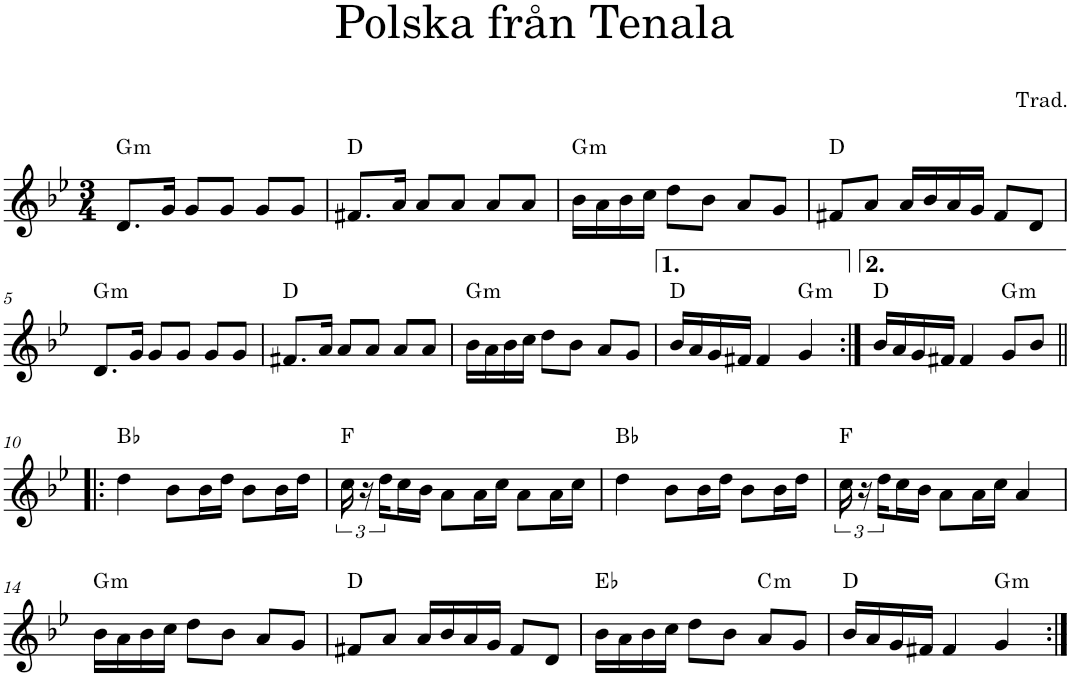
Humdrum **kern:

**kern	**harte
*part1	*part1
*staff1	*
*I"Violin	*
*I'Vln.	*
*clefG2	*
*k[b-e-]	*
*M3/4	*
=1	=1
!	!LO:H:kt=m
8.d/L	G:min
16g/Jk	.
8g/L	.
8g/J	.
8g/L	.
8g/J	.
=2	=2
8.f#X/L	D:maj
16a/Jk	.
8a/L	.
8a/J	.
8a/L	.
8a/J	.
=3	=3
!	!LO:H:kt=m
16b-\LL	G:min
16a\	.
16b-\	.
16cc\JJ	.
8dd\L	.
8b-\J	.
8a/L	.
8g/J	.
=4	=4
8f#X/L	D:maj
8a/J	.
16a/LL	.
16b-/	.
16a/	.
16g/JJ	.
8f#/L	.
8d/J	.
!!LO:LB:g=z
=5	=5
!	!LO:H:kt=m
8.d/L	G:min
16g/Jk	.
8g/L	.
8g/J	.
8g/L	.
8g/J	.
=6	=6
8.f#X/L	D:maj
16a/Jk	.
8a/L	.
8a/J	.
8a/L	.
8a/J	.
=7	=7
!	!LO:H:kt=m
16b-\LL	G:min
16a\	.
16b-\	.
16cc\JJ	.
8dd\L	.
8b-\J	.
8a/L	.
8g/J	.
=8	=8
16b-/LL	D:maj
16a/	.
16g/	.
16f#X/JJ	.
4f#/	.
!	!LO:H:kt=m
4g/	G:min
=9:|!	=9:|!
16b-/LL	D:maj
16a/	.
16g/	.
16f#X/JJ	.
4f#/	.
!	!LO:H:kt=m
8g/L	G:min
8b-/J	.
!!LO:LB:g=z
=10!|:	=10!|:
4dd\	Bb:maj
8b-\L	.
16b-\L	.
16dd\JJ	.
8b-\L	.
16b-\L	.
16dd\JJ	.
=11	=11
24cc\	F:maj
24r	.
24dd\LL	.
16cc\	.
16b-\JJ	.
8a\L	.
16a\L	.
16cc\JJ	.
8a\L	.
16a\L	.
16cc\JJ	.
=12	=12
4dd\	Bb:maj
8b-\L	.
16b-\L	.
16dd\JJ	.
8b-\L	.
16b-\L	.
16dd\JJ	.
=13	=13
24cc\	F:maj
24r	.
24dd\LL	.
16cc\	.
16b-\JJ	.
8a\L	.
16a\L	.
16cc\JJ	.
4a/	.
!!LO:LB:g=z
=14	=14
!	!LO:H:kt=m
16b-\LL	G:min
16a\	.
16b-\	.
16cc\JJ	.
8dd\L	.
8b-\J	.
8a/L	.
8g/J	.
=15	=15
8f#X/L	D:maj
8a/J	.
16a/LL	.
16b-/	.
16a/	.
16g/JJ	.
8f#/L	.
8d/J	.
=16	=16
16b-\LL	Eb:maj
16a\	.
16b-\	.
16cc\JJ	.
8dd\L	.
8b-\J	.
!	!LO:H:kt=m
8a/L	C:min
8g/J	.
=17	=17
16b-/LL	D:maj
16a/	.
16g/	.
16f#X/JJ	.
4f#/	.
!	!LO:H:kt=m
4g/	G:min
=:|!	=:|!
*-	*-
